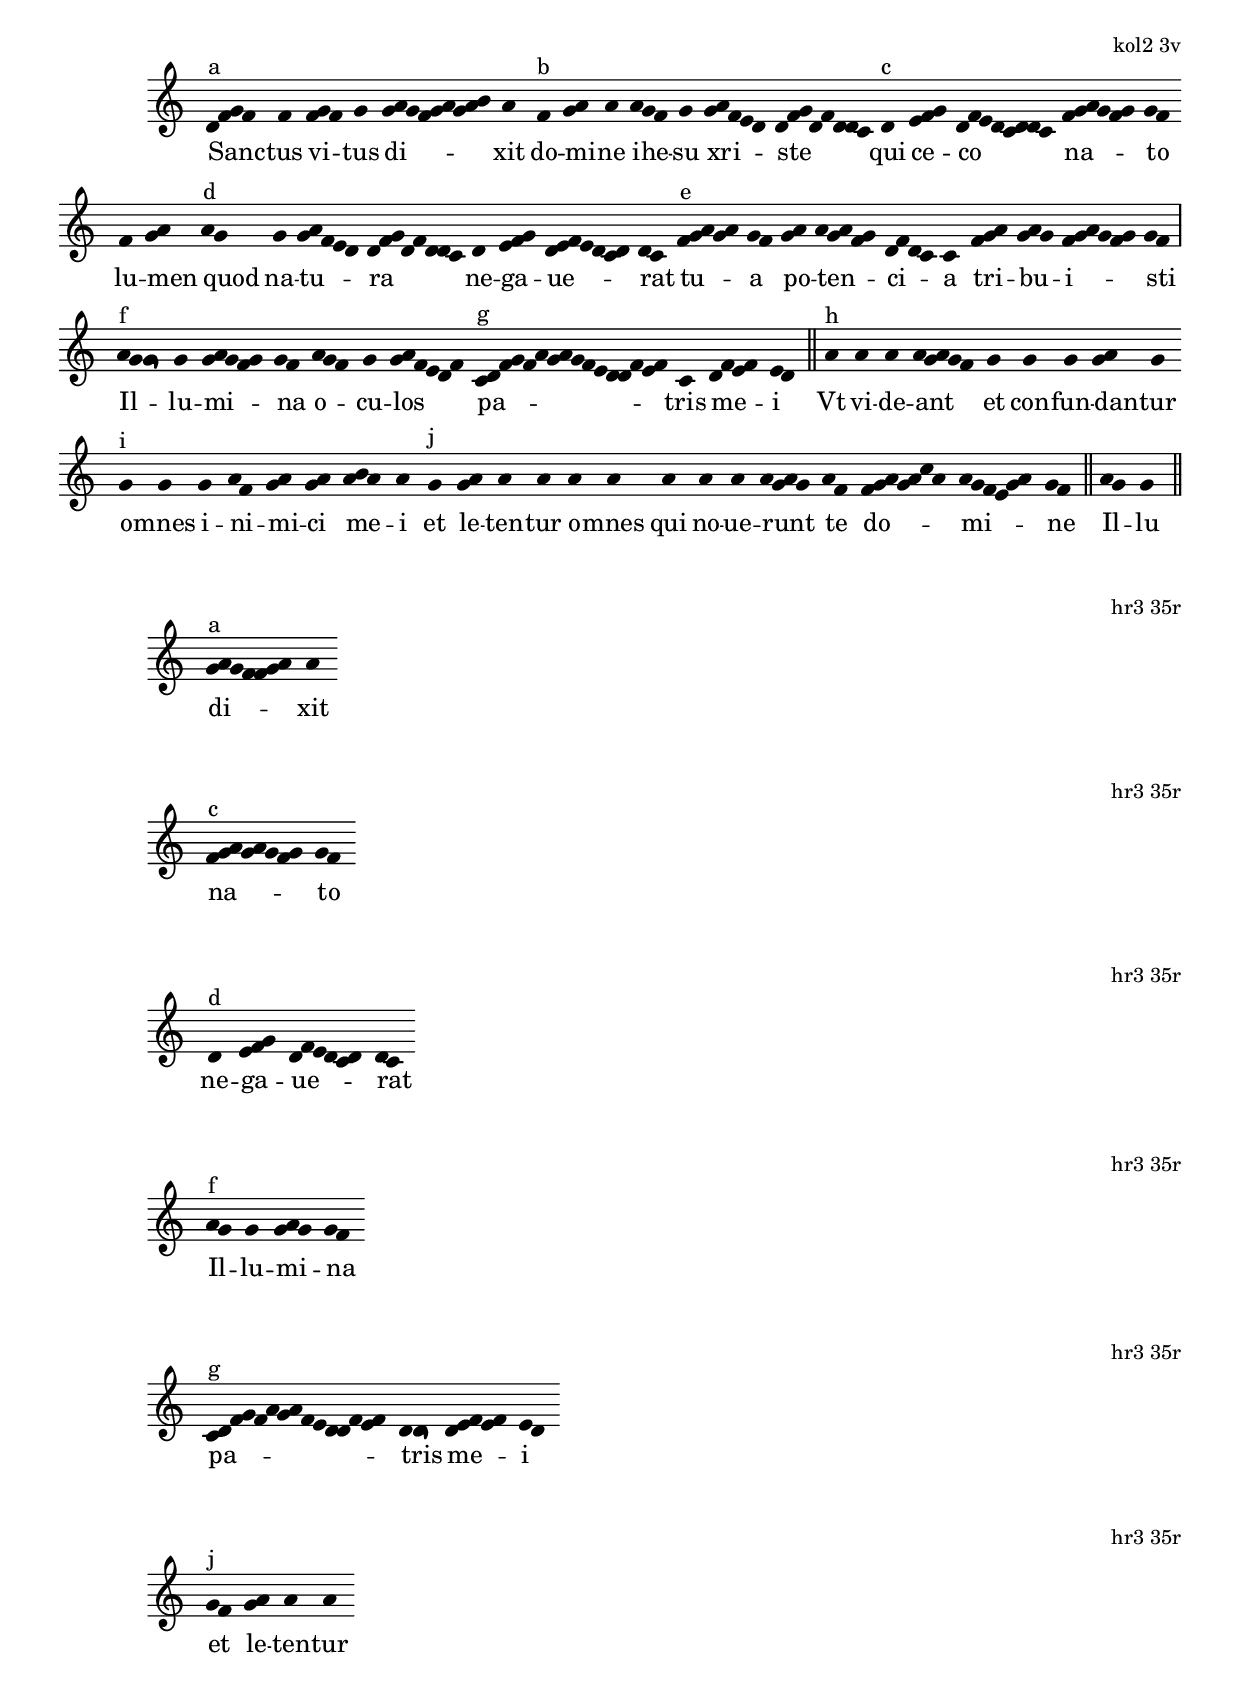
\version "2.19.32"

\include "../lib/synopsis.ily"

\score {
  \transpose c c' {
    \plainchant
    \melisma { d^"a" f g f } f \bar "" \melisma { f g f } g \bar "" \melisma { g a g f g a g a b } a \bar ""
    f^"b" \melisma { g a } a \bar "" \melisma { a g f } g \bar "" \melisma { g a f e d } \melisma { d f g d f d d c } \bar ""
    d^"c" \bar "" \melisma { e f g } \bar "" \melisma { d f e d c d d c } \bar "" \melisma { f g a g f g } \melisma { g f } \bar "" f \melisma { g a } \bar ""
    \melisma { a^"d" g } \bar "" g \melisma { g a f e d } \melisma { d f g d f d d c } \bar "" d \melisma { e f g } \melisma { d e f e d c d } \melisma { d c } \bar ""
    \melisma { f^"e" g a g a } \melisma { g f } \bar "" \melisma { g a } \melisma { a g a f g } \melisma { d f d c } c \bar "" \melisma { f g a } \melisma { g a g } \melisma { f g a g f g } \melisma { g f } \bar "|"

    \melisma { a^"f" g \strophicus g } g \melisma { g a g f g } \melisma { g f } \bar "" \melisma { a g f } g \melisma { g a f e d f } \bar ""
    \melisma { c^"g" d f g f a g a g f e d d f e f } c \bar "" \melisma { d f e f } \melisma { e d } \bar "||"

    a^"h" \bar "" a a \melisma { a g a g f } \bar "" g \bar "" g g \melisma { g a } g \bar ""
    g^"i" g \bar "" g \melisma { a f } \melisma { g a } \melisma { g a } \bar "" \melisma { a b a } a \bar ""
    g^"j" \bar "" \melisma { g a } a a \bar ""
    a a \bar "" a \bar "" a a \melisma { a g a g } \bar "" \melisma { a f } \bar "" \melisma { f g a g a c' a } \melisma { a g f e g a } \melisma { g f } \bar "||"

    \melisma { a g } g \bar "||"
  }
  \addlyrics {
    Sanc -- tus vi -- tus di -- xit
    do -- mi -- ne ihe -- su xri -- ste
    qui ce -- co na -- to lu -- men
    quod na -- tu -- ra ne -- ga -- ue -- rat
    tu -- a po -- ten -- ci -- a tri -- bu -- i -- sti

    Il -- lu -- mi -- na o -- cu -- los
    pa -- tris me -- i

    Vt vi -- de -- ant et con -- fun -- dan -- tur
    o -- mnes i -- ni -- mi -- ci me -- i
    et le -- ten -- tur
    o -- mnes qui no -- ue -- runt te do -- mi -- ne

    Il -- lu
  }
  \header {
    fontes = "kol2 3v"
  }
}

\score {
  \transpose c c' {
    \plainchant
    \melisma { g^"a" a g f f g a } a
  }
  \addlyrics {
    di -- xit
  }
  \header {
    fontes = "hr3 35r"
  }
}

\score {
  \transpose c c' {
    \plainchant
    \melisma { f^"c" g a g a g f g } \melisma { g f }
  }
  \addlyrics {
    na -- to
  }
  \header {
    fontes = "hr3 35r"
  }
}

\score {
  \transpose c c' {
    \plainchant
    d^"d" \melisma { e f g } \melisma { d f e d c d } \melisma { d c }
  }
  \addlyrics {
    ne -- ga -- ue -- rat
  }
  \header {
    fontes = "hr3 35r"
  }
}

\score {
  \transpose c c' {
    \plainchant
    \melisma { a^"f" g } g \melisma { g a g } \melisma { g f }
  }
  \addlyrics {
    Il -- lu -- mi -- na
  }
  \header {
    fontes = "hr3 35r"
  }
}

\score {
  \transpose c c' {
    \plainchant
    \melisma { c^"g" d f g f a g a f e d d f e f } \melisma { d \strophicus d } \melisma { d e f e f } \melisma { e d }
  }
  \addlyrics {
    pa -- tris me -- i
  }
  \header {
    fontes = "hr3 35r"
  }
}

\score {
  \transpose c c' {
    \plainchant
    \melisma { g^"j" f } \melisma { g a } a a
  }
  \addlyrics {
    et le -- ten -- tur
  }
  \header {
    fontes = "hr3 35r"
  }
}
